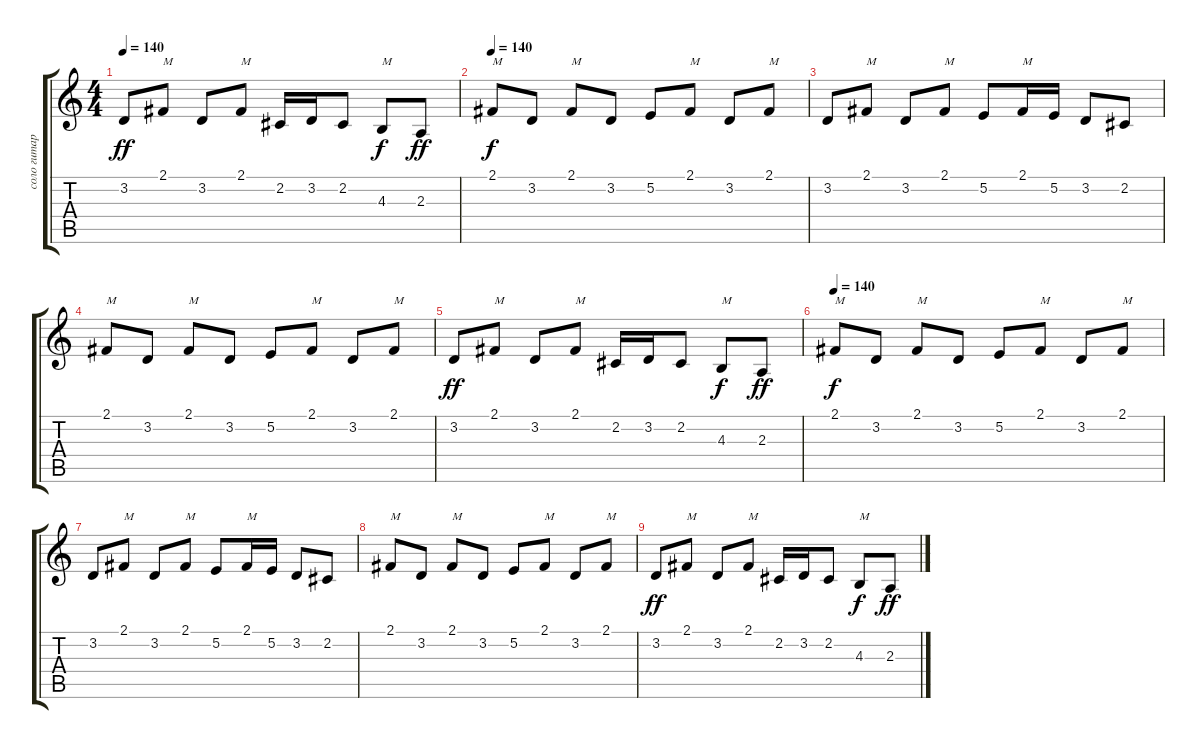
\track ("соло гитара" "соло гитар") {instrument electricgrandpiano}
\staff {score tabs}
\tuning (E4 B3 G3 D3 A2 E2) {hide}
\ts (4 4)
\tempo 140
\clef g2
\ks c
3.2.8{dy ff} 2.1.8{txt "M"} 3.2.8 2.1.8{txt "M"} 2.2.16 3.2.16 2.2.8 4.3.8{txt "M" dy f} 2.3.8{dy ff} |
\tempo 140
2.1.8{txt "М" dy f} 3.2.8 2.1.8{txt "М"} 3.2.8 5.2.8 2.1.8{txt "М"} 3.2.8 2.1.8{txt "М"} |
3.2.8 2.1.8{txt "M"} 3.2.8 2.1.8{txt "M"} 5.2.8 2.1.16{txt "M"} 5.2.16 3.2.8 2.2.8 |
2.1.8{txt "М"} 3.2.8 2.1.8{txt "М"} 3.2.8 5.2.8 2.1.8{txt "М"} 3.2.8 2.1.8{txt "М"} |
3.2.8{dy ff} 2.1.8{txt "M"} 3.2.8 2.1.8{txt "M"} 2.2.16 3.2.16 2.2.8 4.3.8{txt "M" dy f} 2.3.8{dy ff} |
\tempo 140
2.1.8{txt "М" dy f} 3.2.8 2.1.8{txt "М"} 3.2.8 5.2.8 2.1.8{txt "М"} 3.2.8 2.1.8{txt "М"} |
3.2.8 2.1.8{txt "M"} 3.2.8 2.1.8{txt "M"} 5.2.8 2.1.16{txt "M"} 5.2.16 3.2.8 2.2.8 |
2.1.8{txt "М"} 3.2.8 2.1.8{txt "М"} 3.2.8 5.2.8 2.1.8{txt "М"} 3.2.8 2.1.8{txt "М"} |
3.2.8{dy ff} 2.1.8{txt "M"} 3.2.8 2.1.8{txt "M"} 2.2.16 3.2.16 2.2.8 4.3.8{txt "M" dy f} 2.3.8{dy ff}
